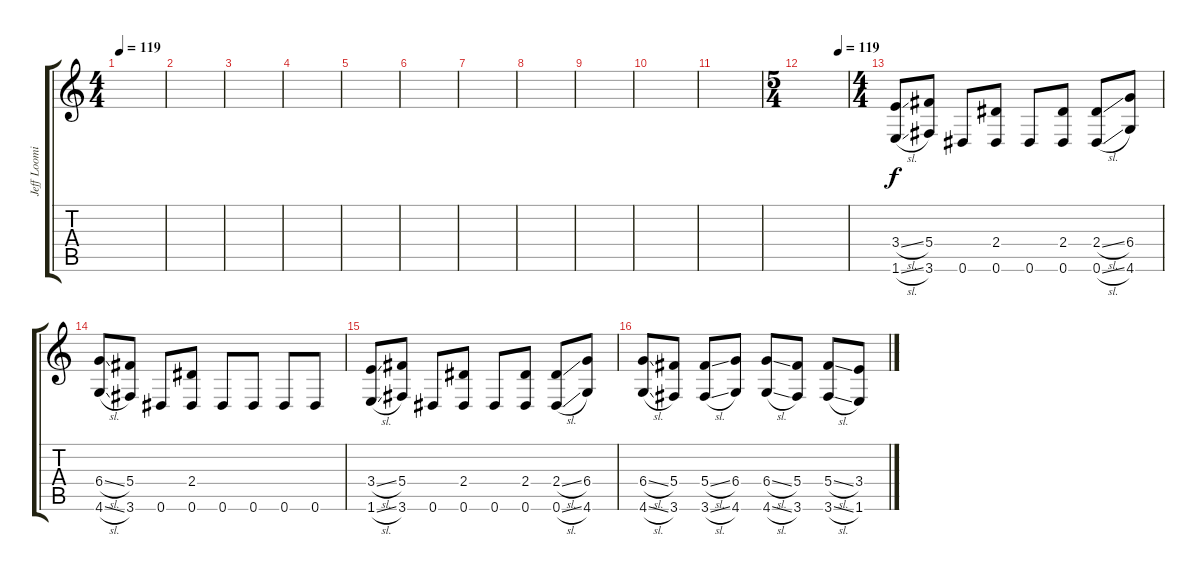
\track ("Jeff Loomis Rhythm" "Jeff Loomi") {instrument distortionguitar}
\staff {score tabs}
\tuning (Eb4 Bb3 Gb3 Db3 Ab2 Eb2) {hide}
\ts (4 4)
\tempo 119
\clef g2
\ks c
|
|
|
|
|
|
|
|
|
|
|
\ts (5 4)
\tempo (119 0.8)
|
\ts (4 4)
(3.4{sl} 1.6{sl}).8 (5.4 3.6).8 0.6.8 (2.4 0.6).8 0.6.8 (2.4 0.6).8 (2.4{sl} 0.6{sl}).8 (6.4 4.6).8 |
(6.4{sl} 4.6{sl}).8 (5.4 3.6).8 0.6.8 (2.4 0.6).8 0.6.8 0.6.8 0.6.8 0.6.8 |
(3.4{sl} 1.6{sl}).8 (5.4 3.6).8 0.6.8 (2.4 0.6).8 0.6.8 (2.4 0.6).8 (2.4{sl} 0.6{sl}).8 (6.4 4.6).8 |
(6.4{sl} 4.6{sl}).8 (5.4 3.6).8 (5.4{sl} 3.6{sl}).8 (6.4 4.6).8 (6.4{sl} 4.6{sl}).8 (5.4 3.6).8 (5.4{sl} 3.6{sl}).8 (3.4 1.6).8
